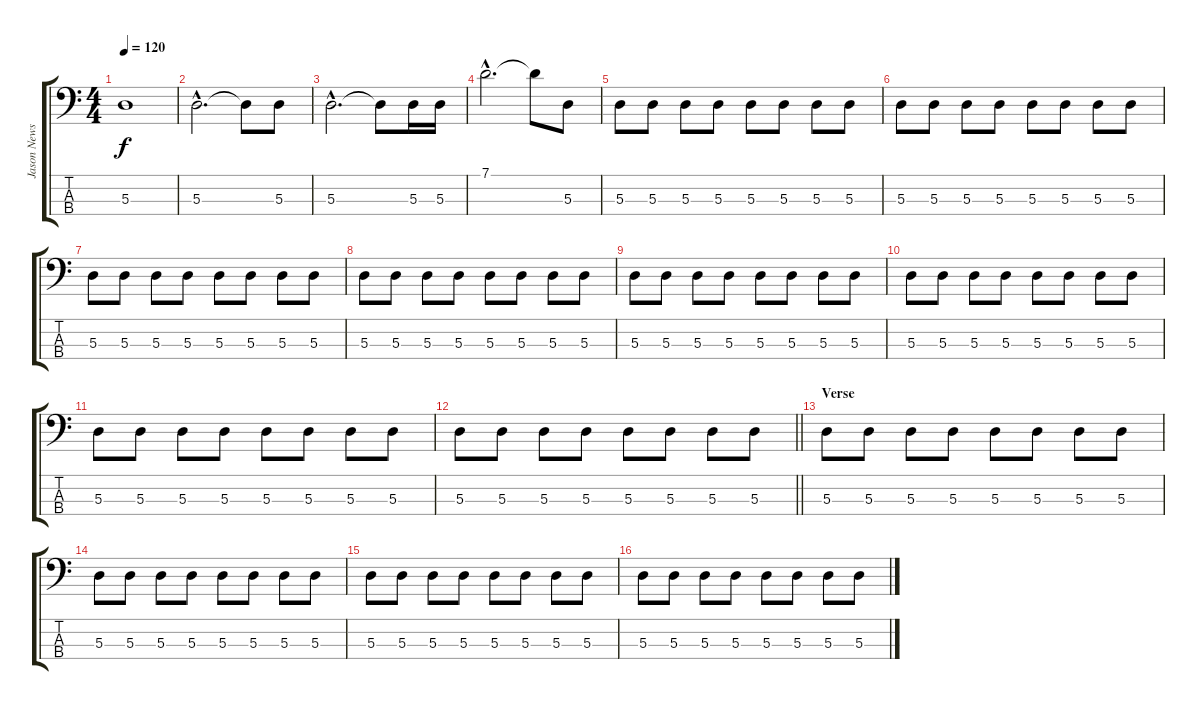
\track ("Jason Newsted" "Jason News") {instrument electricbasspick}
\staff {score tabs}
\tuning (G2 D2 A1 E1) {hide}
\ts (4 4)
\tempo 120
\clef f4
\ks c
5.3.1{dy f} |
5.3{hac}.2{d} 5.3{t}.8 5.3.8 |
5.3{hac}.2{d} 5.3{t}.8 5.3.16 5.3.16 |
7.1{hac}.2{d} 7.1{t}.8 5.3.8 |
5.3.8 5.3.8 5.3.8 5.3.8 5.3.8 5.3.8 5.3.8 5.3.8 |
5.3.8 5.3.8 5.3.8 5.3.8 5.3.8 5.3.8 5.3.8 5.3.8 |
5.3.8 5.3.8 5.3.8 5.3.8 5.3.8 5.3.8 5.3.8 5.3.8 |
5.3.8 5.3.8 5.3.8 5.3.8 5.3.8 5.3.8 5.3.8 5.3.8 |
5.3.8 5.3.8 5.3.8 5.3.8 5.3.8 5.3.8 5.3.8 5.3.8 |
5.3.8 5.3.8 5.3.8 5.3.8 5.3.8 5.3.8 5.3.8 5.3.8 |
5.3.8 5.3.8 5.3.8 5.3.8 5.3.8 5.3.8 5.3.8 5.3.8 |
\barLineRight lightlight
5.3.8 5.3.8 5.3.8 5.3.8 5.3.8 5.3.8 5.3.8 5.3.8 |
\section ("" "Verse")
5.3.8 5.3.8 5.3.8 5.3.8 5.3.8 5.3.8 5.3.8 5.3.8 |
5.3.8 5.3.8 5.3.8 5.3.8 5.3.8 5.3.8 5.3.8 5.3.8 |
5.3.8 5.3.8 5.3.8 5.3.8 5.3.8 5.3.8 5.3.8 5.3.8 |
5.3.8 5.3.8 5.3.8 5.3.8 5.3.8 5.3.8 5.3.8 5.3.8
